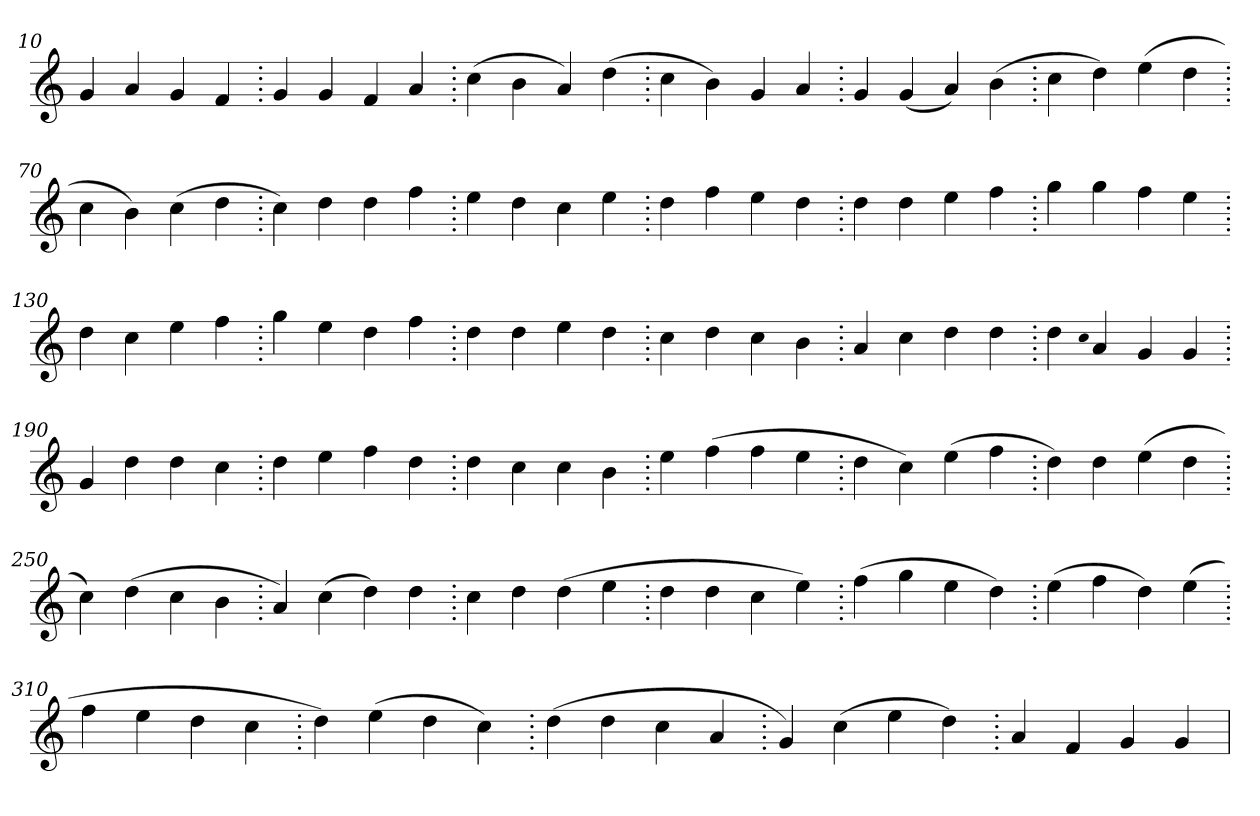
**kern
*part1
*staff1
*clefG2
=10.
4g
4a
4g
4f
=20.
4g
4g
4f
4a
=30.
(>4cc
4b
4a)
(>4dd
=40.
4cc
4b)
4g
4a
=50.
4g
(>4g
4a)
(>4b
=60.
4cc
4dd)
(>4ee
4dd
=70.
4cc
4b)
(>4cc
4dd
=80.
4cc)
4dd
4dd
4ff
=90.
4ee
4dd
4cc
4ee
=100.
4dd
4ff
4ee
4dd
=110.
4dd
4dd
4ee
4ff
=120.
4gg
4gg
4ff
4ee
=130.
4dd
4cc
4ee
4ff
=140.
4gg
4ee
4dd
4ff
=150.
4dd
4dd
4ee
4dd
=160.
4cc
4dd
4cc
4b
=170.
4a
4cc
4dd
4dd
=180.
4dd
qqcc
4a
4g
4g
=190.
4g
4dd
4dd
4cc
=200.
4dd
4ee
4ff
4dd
=210.
4dd
4cc
4cc
4b
=220.
4ee
(>4ff
4ff
4ee
=230.
4dd
4cc)
(>4ee
4ff
=240.
4dd)
4dd
(>4ee
4dd
=250.
4cc)
(>4dd
4cc
4b
=260.
4a)
(>4cc
4dd)
4dd
=270.
4cc
4dd
(>4dd
4ee
=280.
4dd
4dd
4cc
4ee)
=290.
(>4ff
4gg
4ee
4dd)
=300.
(>4ee
4ff
4dd)
(>4ee
=310.
4ff
4ee
4dd
4cc
=320.
4dd)
(>4ee
4dd
4cc)
=330.
(>4dd
4dd
4cc
4a
=340.
4g)
(>4cc
4ee
4dd)
=350.
4a
4f
4g
4g
=
*-
